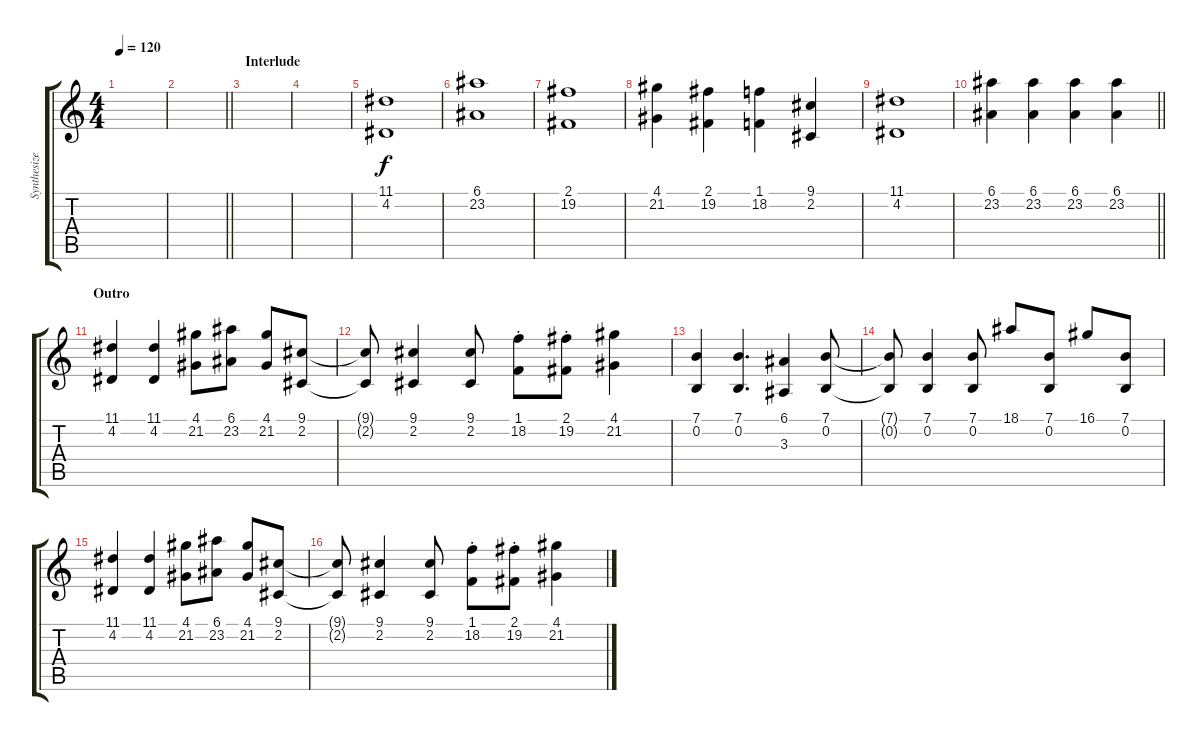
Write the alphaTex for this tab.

\track ("Synthesizer 1" "Synthesize") {instrument lead2sawtooth}
\staff {score tabs}
\tuning (E4 B3 G3 D3 A2 E2) {hide}
\ts (4 4)
\tempo 120
\clef g2
\ks c
|
\barLineRight lightlight
|
\section ("" "Interlude")
|
|
(11.1 4.2).1 |
(6.1 23.2).1 |
(2.1 19.2).1 |
(4.1 21.2).4 (2.1 19.2).4 (1.1 18.2).4 (9.1 2.2).4 |
(11.1 4.2).1 |
\barLineRight lightlight
(6.1 23.2).4 (6.1 23.2).4 (6.1 23.2).4 (6.1 23.2).4 |
\section ("" "Outro")
(11.1 4.2).4 (11.1 4.2).4 (4.1 21.2).8 (6.1 23.2).8 (4.1 21.2).8 (9.1 2.2).8 |
(9.1{t} 2.2{t}).8 (9.1 2.2).4 (9.1 2.2).8 (1.1{st} 18.2{st}).8 (2.1{st} 19.2{st}).8 (4.1 21.2).4 |
(7.1 0.2).4 (7.1 0.2).4{d} (6.1 3.3).4 (7.1 0.2).8 |
(7.1{t} 0.2{t}).8 (7.1 0.2).4 (7.1 0.2).8 18.1.8 (7.1 0.2).8 16.1.8 (7.1 0.2).8 |
(11.1 4.2).4 (11.1 4.2).4 (4.1 21.2).8 (6.1 23.2).8 (4.1 21.2).8 (9.1 2.2).8 |
(9.1{t} 2.2{t}).8 (9.1 2.2).4 (9.1 2.2).8 (1.1{st} 18.2{st}).8 (2.1{st} 19.2{st}).8 (4.1 21.2).4
